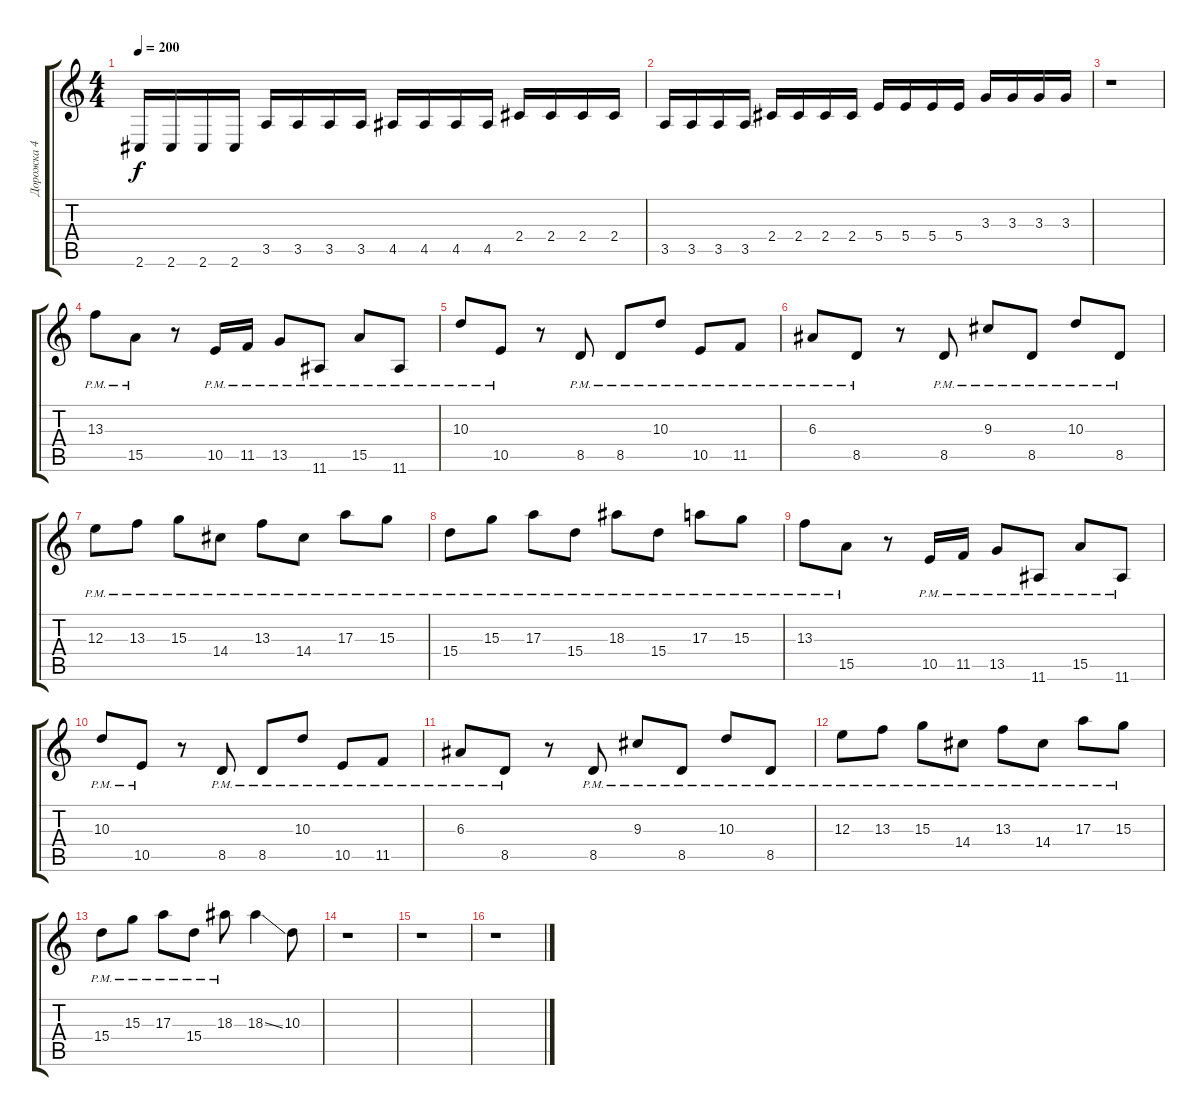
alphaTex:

\track ("Дорожка 4" "Дорожка 4") {instrument overdrivenguitar}
\staff {score tabs}
\tuning (Db4 Ab3 E3 B2 Gb2 B1) {hide}
\ts (4 4)
\tempo 200
\clef g2
\ks c
2.6.16{dy f} 2.6.16 2.6.16 2.6.16 3.5.16 3.5.16 3.5.16 3.5.16 4.5.16 4.5.16 4.5.16 4.5.16 2.4.16 2.4.16 2.4.16 2.4.16 |
3.5.16 3.5.16 3.5.16 3.5.16 2.4.16 2.4.16 2.4.16 2.4.16 5.4.16 5.4.16 5.4.16 5.4.16 3.3.16 3.3.16 3.3.16 3.3.16 |
r.1 |
13.3{pm}.8 15.5{pm}.8 r.8 10.5{pm}.16 11.5{pm}.16 13.5{pm}.8 11.6{pm}.8 15.5{pm}.8 11.6{pm}.8 |
10.3{pm}.8 10.5{pm}.8 r.8 8.5{pm}.8 8.5{pm}.8 10.3{pm}.8 10.5{pm}.8 11.5{pm}.8 |
6.3{pm}.8 8.5{pm}.8 r.8 8.5{pm}.8 9.3{pm}.8 8.5{pm}.8 10.3{pm}.8 8.5{pm}.8 |
12.3{pm}.8 13.3{pm}.8 15.3{pm}.8 14.4{pm}.8 13.3{pm}.8 14.4{pm}.8 17.3{pm}.8 15.3{pm}.8 |
15.4{pm}.8 15.3{pm}.8 17.3{pm}.8 15.4{pm}.8 18.3{pm}.8 15.4{pm}.8 17.3{pm}.8 15.3{pm}.8 |
13.3{pm}.8 15.5{pm}.8 r.8 10.5{pm}.16 11.5{pm}.16 13.5{pm}.8 11.6{pm}.8 15.5{pm}.8 11.6{pm}.8 |
10.3{pm}.8 10.5{pm}.8 r.8 8.5{pm}.8 8.5{pm}.8 10.3{pm}.8 10.5{pm}.8 11.5{pm}.8 |
6.3{pm}.8 8.5{pm}.8 r.8 8.5{pm}.8 9.3{pm}.8 8.5{pm}.8 10.3{pm}.8 8.5{pm}.8 |
12.3{pm}.8 13.3{pm}.8 15.3{pm}.8 14.4{pm}.8 13.3{pm}.8 14.4{pm}.8 17.3{pm}.8 15.3{pm}.8 |
15.4{pm}.8 15.3{pm}.8 17.3{pm}.8 15.4{pm}.8 18.3{pm}.8 18.3{ss}.4 10.3.8 |
r.1 |
r.1 |
r.1
